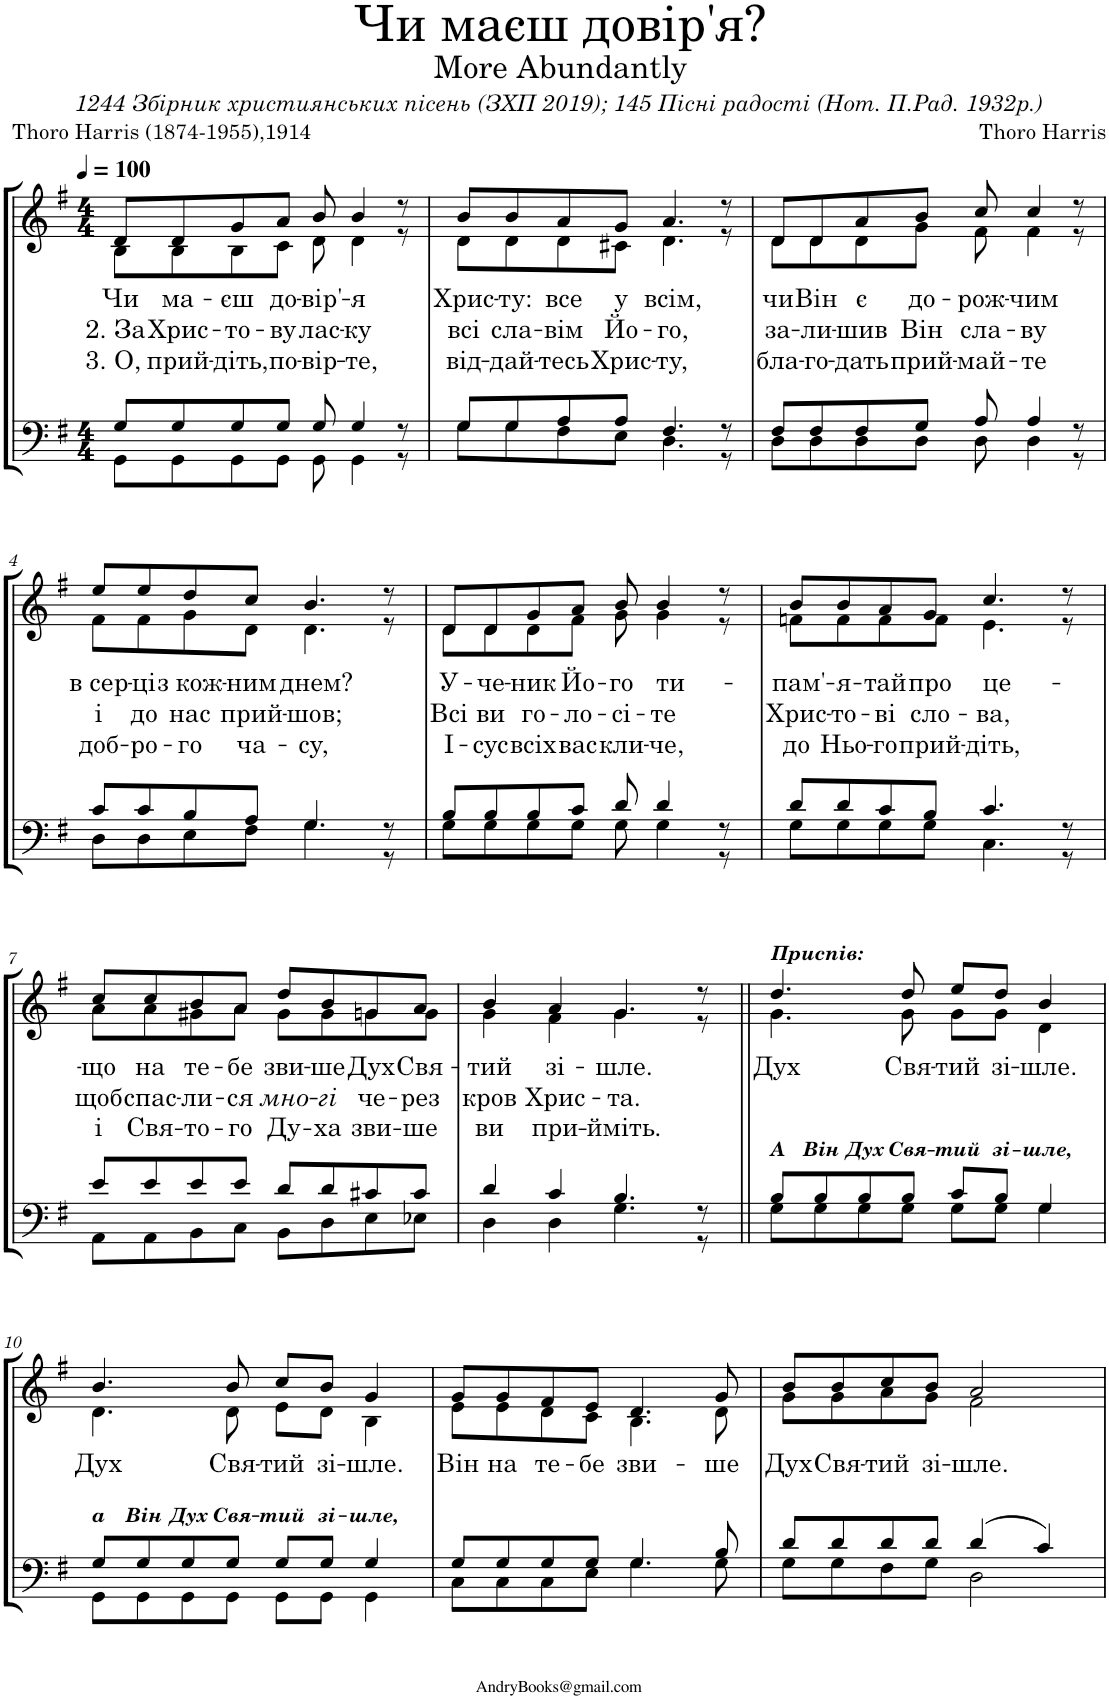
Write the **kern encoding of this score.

**kern	**text	**kern	**text	**text	**text	**kern
*part2	*part2	*part2	*part2	*part2	*part2	*part1
*staff3	*staff3	*staff2	*staff2	*staff2	*staff2	*staff1
*I"Piano	*	*	*	*	*	*I"Voice
*I'Pno	*	*	*	*	*	*
*clefF4	*	*clefG2	*	*	*	*clefG2
*k[f#]	*	*k[f#]	*	*	*	*k[f#]
*M4/4	*	*M4/4	*	*	*	*M4/4
*MM100	*	*MM100	*	*	*	*MM100
=1	=1	=1	=1	=1	=1	=1
*^	*	*	*	*	*	*
!	!	!	!	!LO:LY:b	!LO:LY:b	!LO:LY:b	!
*	*	*	*^	*	*	*	*
8G/L	8GG\L	.	8d/L	8B\L	Чи	2. За	3. О,	1r
!	!	!	!	!	!LO:LY:b	!LO:LY:b	!LO:LY:b	!
8G/	8GG\	.	8d/	8B\	ма-	Хрис-	прий-	.
!	!	!	!	!	!LO:LY:b	!LO:LY:b	!LO:LY:b	!
8G/	8GG\	.	8g/	8B\	-єш	-то-	-діть,	.
!	!	!	!	!	!LO:LY:b	!LO:LY:b	!LO:LY:b	!
8G/J	8GG\J	.	8a/J	8c\J	до-	-ву	по-	.
!	!	!	!	!	!LO:LY:b	!LO:LY:b	!LO:LY:b	!
8G/	8GG\	.	8b/	8d\	-вір'-	лас-	-вір-	.
!	!	!	!	!	!LO:LY:b	!LO:LY:b	!LO:LY:b	!
4G/	4GG\	.	4b/	4d\	-я	-ку	-те,	.
8r	8r	.	8r	8r	.	.	.	.
=2	=2	=2	=2	=2	=2	=2	=2	=2
!	!	!	!	!	!LO:LY:b	!LO:LY:b	!LO:LY:b	!
8G/L	8G\L	.	8b/L	8d\L	Хрис-	всі	від-	1r
!	!	!	!	!	!LO:LY:b	!LO:LY:b	!LO:LY:b	!
8G/	8G\	.	8b/	8d\	-ту:	сла-	-дай-	.
!	!	!	!	!	!LO:LY:b	!LO:LY:b	!LO:LY:b	!
8A/	8F#\	.	8a/	8d\	все	-вім	-тесь	.
!	!	!	!	!	!LO:LY:b	!LO:LY:b	!LO:LY:b	!
8A/J	8E\J	.	8g/J	8c#X\J	у	Йо-	Хрис-	.
!	!	!	!	!	!LO:LY:b	!LO:LY:b	!LO:LY:b	!
4.F#/	4.D\	.	4.a/	4.d\	всім,	-го,	-ту,	.
8r	8r	.	8r	8r	.	.	.	.
=3	=3	=3	=3	=3	=3	=3	=3	=3
!	!	!	!	!	!LO:LY:b	!LO:LY:b	!LO:LY:b	!
8F#/L	8D\L	.	8d/L	8d\L	чи	за-	бла-	1r
!	!	!	!	!	!LO:LY:b	!LO:LY:b	!LO:LY:b	!
8F#/	8D\	.	8d/	8d\	Він	-ли-	-го-	.
!	!	!	!	!	!LO:LY:b	!LO:LY:b	!LO:LY:b	!
8F#/	8D\	.	8a/	8d\	є	-шив	-дать	.
!	!	!	!	!	!LO:LY:b	!LO:LY:b	!LO:LY:b	!
8G/J	8D\J	.	8b/J	8g\J	до-	Він	прий-	.
!	!	!	!	!	!LO:LY:b	!LO:LY:b	!LO:LY:b	!
8A/	8D\	.	8cc/	8f#\	-рож-	сла-	-май-	.
!	!	!	!	!	!LO:LY:b	!LO:LY:b	!LO:LY:b	!
4A/	4D\	.	4cc/	4f#\	-чим	-ву	-те	.
8r	8r	.	8r	8r	.	.	.	.
!!LO:LB:g=z
=4	=4	=4	=4	=4	=4	=4	=4	=4
!	!	!	!	!	!LO:LY:b	!LO:LY:b	!LO:LY:b	!
8c/L	8D\L	.	8ee/L	8f#\L	в сер-	і	доб-	1r
!	!	!	!	!	!LO:LY:b	!LO:LY:b	!LO:LY:b	!
8c/	8D\	.	8ee/	8f#\	-ці	до	-ро-	.
!	!	!	!	!	!LO:LY:b	!LO:LY:b	!LO:LY:b	!
8B/	8E\	.	8dd/	8g\	з кож-	нас	-го	.
!	!	!	!	!	!LO:LY:b	!LO:LY:b	!LO:LY:b	!
8A/J	8F#\J	.	8cc/J	8d\J	-ним	прий-	ча-	.
!	!	!	!	!	!LO:LY:b	!LO:LY:b	!LO:LY:b	!
4.G/	4.G\	.	4.b/	4.d\	днем?	-шов;	-су,	.
8r	8r	.	8r	8r	.	.	.	.
=5	=5	=5	=5	=5	=5	=5	=5	=5
!	!	!	!	!	!LO:LY:b	!LO:LY:b	!LO:LY:b	!
8B/L	8G\L	.	8d/L	8d\L	У-	Всі	І-	1r
!	!	!	!	!	!LO:LY:b	!LO:LY:b	!LO:LY:b	!
8B/	8G\	.	8d/	8d\	-че-	ви	-сус	.
!	!	!	!	!	!LO:LY:b	!LO:LY:b	!LO:LY:b	!
8B/	8G\	.	8g/	8d\	-ник	го-	всіх	.
!	!	!	!	!	!LO:LY:b	!LO:LY:b	!LO:LY:b	!
8c/J	8G\J	.	8a/J	8f#\J	Йо-	-ло-	вас	.
!	!	!	!	!	!LO:LY:b	!LO:LY:b	!LO:LY:b	!
8d/	8G\	.	8b/	8g\	-го	-сі-	кли-	.
!	!	!	!	!	!LO:LY:b	!LO:LY:b	!LO:LY:b	!
4d/	4G\	.	4b/	4g\	ти-	-те	-че,	.
8r	8r	.	8r	8r	.	.	.	.
=6	=6	=6	=6	=6	=6	=6	=6	=6
!	!	!	!	!	!LO:LY:b	!LO:LY:b	!LO:LY:b	!
8d/L	8G\L	.	8b/L	8fn\L	-пам'-	Хрис-	до	1r
!	!	!	!	!	!LO:LY:b	!LO:LY:b	!LO:LY:b	!
8d/	8G\	.	8b/	8f\	-я-	-то-	Ньо-	.
!	!	!	!	!	!LO:LY:b	!LO:LY:b	!LO:LY:b	!
8c/	8G\	.	8a/	8f\	-тай	-ві	-го	.
!	!	!	!	!	!LO:LY:b	!LO:LY:b	!LO:LY:b	!
8B/J	8G\J	.	8g/J	8f\J	про	сло-	прий-	.
!	!	!	!	!	!LO:LY:b	!LO:LY:b	!LO:LY:b	!
4.c/	4.C\	.	4.cc/	4.e\	це-	-ва,	-діть,	.
8r	8r	.	8r	8r	.	.	.	.
!!LO:LB:g=z
=7	=7	=7	=7	=7	=7	=7	=7	=7
!	!	!	!	!	!LO:LY:b	!LO:LY:b	!LO:LY:b	!
8e/L	8AA\L	.	8cc/L	8a\L	-що	щоб	і	1r
!	!	!	!	!	!LO:LY:b	!LO:LY:b	!LO:LY:b	!
8e/	8AA\	.	8cc/	8a\	на	спас-	Свя-	.
!	!	!	!	!	!LO:LY:b	!LO:LY:b	!LO:LY:b	!
8e/	8BB\	.	8b/	8g#X\	те-	-ли-	-то-	.
!	!	!	!	!	!LO:LY:b	!LO:LY:b	!LO:LY:b	!
8e/J	8C\J	.	8a/J	8a\J	-бе	-ся	-го	.
!	!	!	!	!	!LO:LY:b	!LO:LY:b	!LO:LY:b	!
8d/L	8BB\L	.	8dd/L	8g#\L	зви-	мно-	Ду-	.
!	!	!	!	!	!LO:LY:b	!LO:LY:b	!LO:LY:b	!
8d/	8D\	.	8b/	8g#\	-ше	-гі	-ха	.
!	!	!	!	!	!LO:LY:b	!LO:LY:b	!LO:LY:b	!
8c#X/	8E\	.	8gn/	8g\	Дух	че-	зви-	.
!	!	!	!	!	!LO:LY:b	!LO:LY:b	!LO:LY:b	!
8c#/J	8E-X\J	.	8a/J	8g\J	Свя-	-рез	-ше	.
=8	=8	=8	=8	=8	=8	=8	=8	=8
!	!	!	!	!	!LO:LY:b	!LO:LY:b	!LO:LY:b	!
4d/	4D\	.	4b/	4g\	-тий	кров	ви	1r
!	!	!	!	!	!LO:LY:b	!LO:LY:b	!LO:LY:b	!
4c/	4D\	.	4a/	4f#\	зі-	Хрис-	при-	.
!	!	!	!	!	!LO:LY:b	!LO:LY:b	!LO:LY:b	!
4.B/	4.G\	.	4.g/	4.g\	-шле.	-та.	-йміть.	.
8r	8r	.	8r	8r	.	.	.	.
=9||	=9||	=9||	=9||	=9||	=9||	=9||	=9||	=9||
!	!	!	!	!	!	!	!	!LO:TX:a:Bi:t=Приспів&colon;
!	!	!LO:LY:a	!	!	!LO:LY:b	!	!	!
8B/L	8G\L	А	4.dd/	4.g\	Дух	.	.	1r
!	!	!LO:LY:a	!	!	!	!	!	!
8B/	8G\	Він	.	.	.	.	.	.
!	!	!LO:LY:a	!	!	!	!	!	!
8B/	8G\	Дух	.	.	.	.	.	.
!	!	!LO:LY:a	!	!	!LO:LY:b	!	!	!
8B/J	8G\J	Свя-	8dd/	8g\	Свя-	.	.	.
!	!	!LO:LY:a	!	!	!LO:LY:b	!	!	!
8c/L	8G\L	-тий	8ee/L	8g\L	-тий	.	.	.
!	!	!LO:LY:a	!	!	!LO:LY:b	!	!	!
8B/J	8G\J	зі-	8dd/J	8g\J	зі-	.	.	.
!	!	!LO:LY:a	!	!	!LO:LY:b	!	!	!
4G/	4G\	-шле,	4b/	4d\	-шле.	.	.	.
!!LO:LB:g=z
=10	=10	=10	=10	=10	=10	=10	=10	=10
!	!	!LO:LY:a	!	!	!LO:LY:b	!	!	!
8G/L	8GG\L	а	4.b/	4.d\	Дух	.	.	1r
!	!	!LO:LY:a	!	!	!	!	!	!
8G/	8GG\	Він	.	.	.	.	.	.
!	!	!LO:LY:a	!	!	!	!	!	!
8G/	8GG\	Дух	.	.	.	.	.	.
!	!	!LO:LY:a	!	!	!LO:LY:b	!	!	!
8G/J	8GG\J	Свя-	8b/	8d\	Свя-	.	.	.
!	!	!LO:LY:a	!	!	!LO:LY:b	!	!	!
8G/L	8GG\L	-тий	8cc/L	8e\L	-тий	.	.	.
!	!	!LO:LY:a	!	!	!LO:LY:b	!	!	!
8G/J	8GG\J	зі-	8b/J	8d\J	зі-	.	.	.
!	!	!LO:LY:a	!	!	!LO:LY:b	!	!	!
4G/	4GG\	-шле,	4g/	4B\	-шле.	.	.	.
=11	=11	=11	=11	=11	=11	=11	=11	=11
!	!	!	!	!	!LO:LY:b	!	!	!
8G/L	8C\L	.	8g/L	8e\L	Він	.	.	1r
!	!	!	!	!	!LO:LY:b	!	!	!
8G/	8C\	.	8g/	8e\	на	.	.	.
!	!	!	!	!	!LO:LY:b	!	!	!
8G/	8C\	.	8f#/	8d\	те-	.	.	.
!	!	!	!	!	!LO:LY:b	!	!	!
8G/J	8E\J	.	8e/J	8c\J	-бе	.	.	.
!	!	!	!	!	!LO:LY:b	!	!	!
4.G/	4.G\	.	4.d/	4.B\	зви-	.	.	.
!	!	!	!	!	!LO:LY:b	!	!	!
8B/	8G\	.	8g/	8d\	-ше	.	.	.
=12	=12	=12	=12	=12	=12	=12	=12	=12
!	!	!	!	!	!LO:LY:b	!	!	!
8d/L	8G\L	.	8b/L	8g\L	Дух	.	.	1r
!	!	!	!	!	!LO:LY:b	!	!	!
8d/	8G\	.	8b/	8g\	Свя-	.	.	.
!	!	!	!	!	!LO:LY:b	!	!	!
8d/	8F#\	.	8cc/	8a\	-тий	.	.	.
!	!	!	!	!	!LO:LY:b	!	!	!
8d/J	8G\J	.	8b/J	8g\J	зі-	.	.	.
!	!	!	!	!	!LO:LY:b	!	!	!
4d/	2D\	.	2a/	2f#\	-шле.	.	.	.
4c/	.	.	.	.	.	.	.	.
*v	*v	*	*	*	*	*	*	*
*	*	*v	*v	*	*	*	*
=	=	=	=	=	=	=
*-	*-	*-	*-	*-	*-	*-
